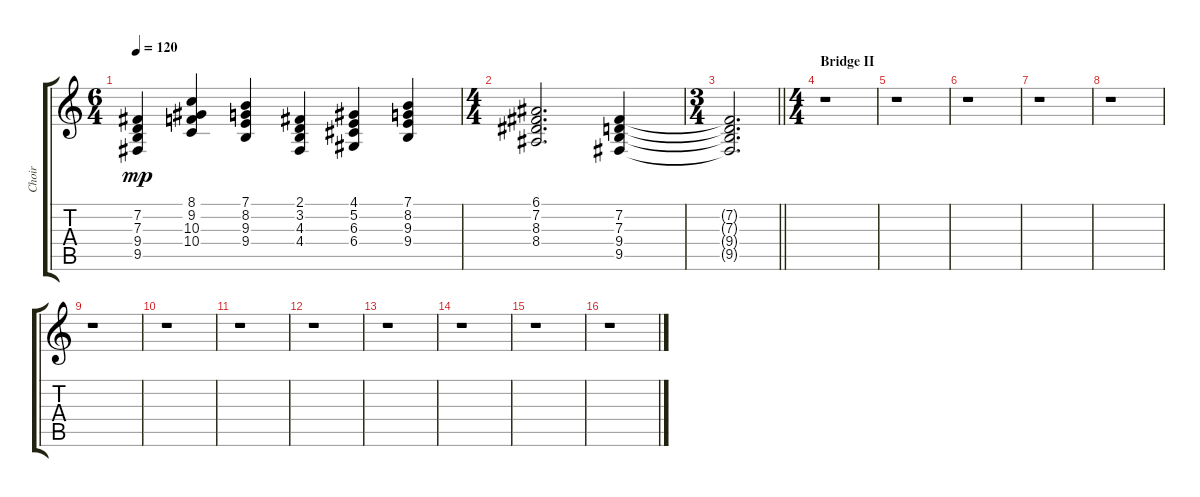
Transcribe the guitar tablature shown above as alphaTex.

\track ("Choir" "Choir") {instrument choiraahs}
\staff {score tabs}
\tuning (E4 B3 G3 D3 A2 E2) {hide}
\ts (6 4)
\tempo 120
\clef g2
\ks c
(7.2{t} 7.3{t} 9.4{t} 9.5{t}).4{dy mp} (8.1 9.2 10.3 10.4).4 (7.1 8.2 9.3 9.4).4 (2.1 3.2 4.3 4.4).4 (4.1 5.2 6.3 6.4).4 (7.1 8.2 9.3 9.4).4 |
\ts (4 4)
(6.1 7.2 8.3 8.4).2{d} (7.2 7.3 9.4 9.5).4 |
\ts (3 4)
\barLineRight lightlight
(7.2{t} 7.3{t} 9.4{t} 9.5{t}).2{d} |
\ts (4 4)
\section ("" "Bridge II")
r.1 |
r.1 |
r.1 |
r.1 |
r.1 |
r.1 |
r.1 |
r.1 |
r.1 |
r.1 |
r.1 |
r.1 |
r.1
